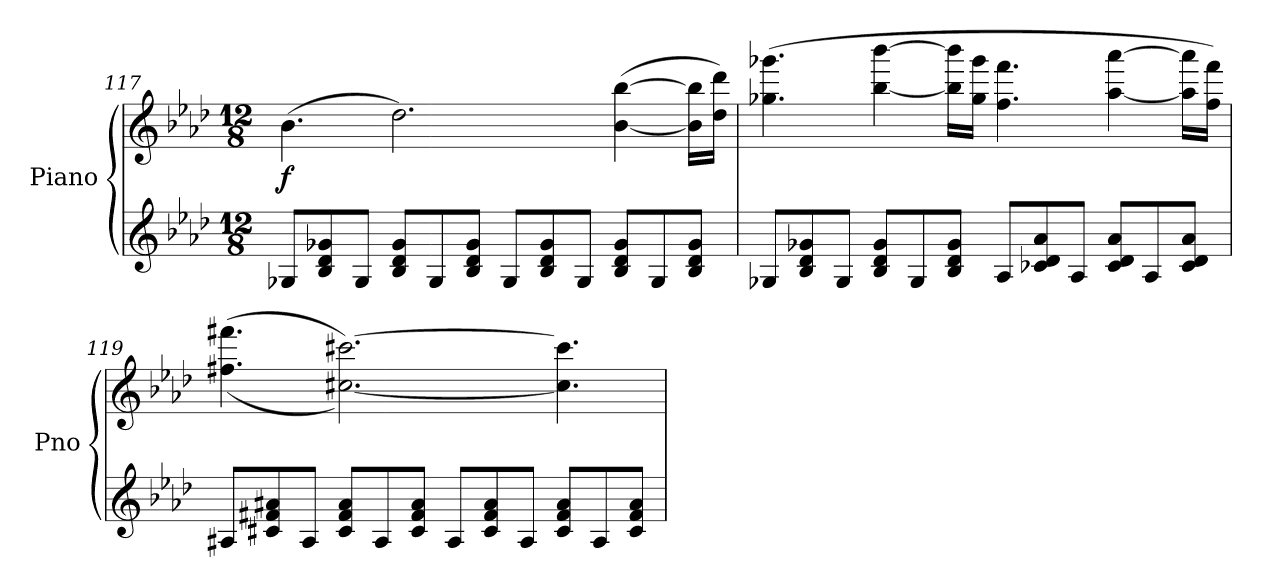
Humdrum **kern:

**kern	**kern	**dynam
*part1	*part1	*part1
*staff2	*staff1	*staff1/2
*I"Piano	*	*
*I'Pno	*	*
*clefG2	*clefG2	*
*k[b-e-a-d-]	*k[b-e-a-d-]	*
*M12/8	*M12/8	*
=117	=117	=117
!	!	!LO:DY:b
8G-X/L	(4.b-\	f
8B-/ 8d-/ 8g-X/	.	.
8G-/J	.	.
8B-/ 8d-/ 8g-/L	2.dd-\)	.
8G-/	.	.
8B-/ 8d-/ 8g-/J	.	.
8G-/L	.	.
8B-/ 8d-/ 8g-/	.	.
8G-/J	.	.
8B-/ 8d-/ 8g-/L	([4b-\ [4bb-\	.
8G-/	.	.
8B-/ 8d-/ 8g-/J	16b-\] 16bb-\]LL	.
.	16dd-\ 16ddd-\JJ)	.
!!LO:LB:g=z
=118	=118	=118
!	!	!LO:DY:b
8G-X/L	(4.gg-X\ 4.ggg-X\	other-dynamics
8B-/ 8d-/ 8g-X/	.	.
8G-/J	.	.
8B-/ 8d-/ 8g-/L	[4bb-\ [4bbb-\	.
8G-/	.	.
8B-/ 8d-/ 8g-/J	16bb-\] 16bbb-\]LL	.
.	16gg-\ 16ggg-\JJ	.
8A-/L	4.ff\ 4.fff\	.
8c-X/ 8d-/ 8a-/	.	.
8A-/J	.	.
8c-/ 8d-/ 8a-/L	[4aa-\ [4aaa-\	.
8A-/	.	.
8c-/ 8d-/ 8a-/J	16aa-\] 16aaa-\]LL	.
.	16ff\ 16fff\JJ)	.
=119	=119	=119
8A#X/L	((4.ff#X\ 4.fff#X\	.
8c#X/ 8f#X/ 8a#X/	.	.
8A#/J	.	.
8c#/ 8f#/ 8a#/L	[2.cc#X\ [2.ccc#X\))	.
8A#/	.	.
8c#/ 8f#/ 8a#/J	.	.
8A#/L	.	.
8c#/ 8f#/ 8a#/	.	.
8A#/J	.	.
8c#/ 8f#/ 8a#/L	4.cc#\] 4.ccc#\]	.
8A#/	.	.
8c#/ 8f#/ 8a#/J	.	.
=	=	=
*-	*-	*-
